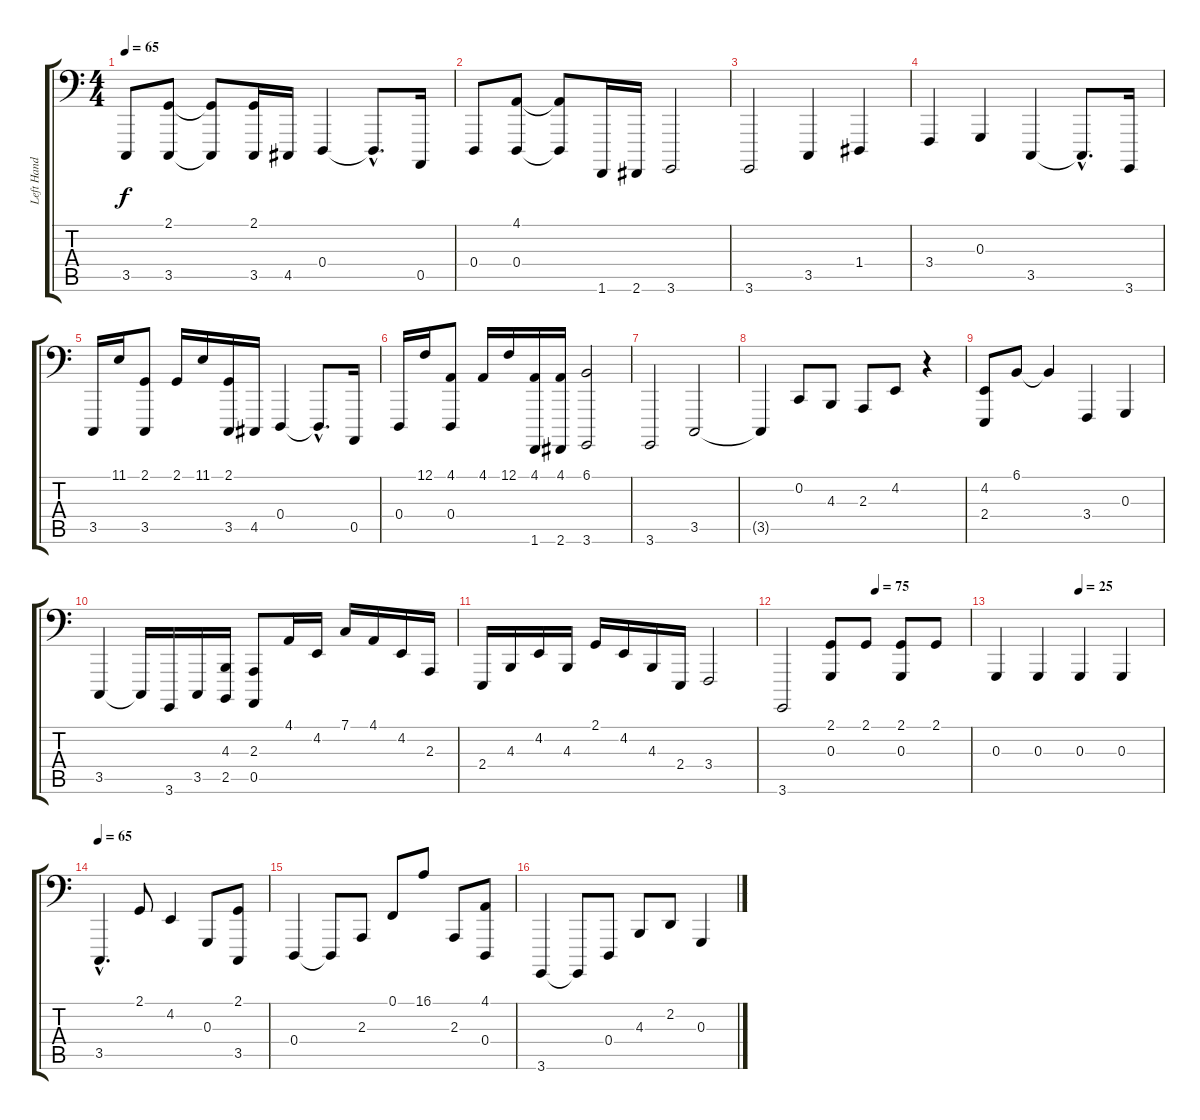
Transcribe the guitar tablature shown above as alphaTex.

\track ("Left Hand" "Left Hand") {instrument acousticgrandpiano}
\staff {score tabs}
\tuning (F2 C2 G1 D1 A0 E0) {hide}
\ts (4 4)
\tempo 65
\clef f4
\ks c
3.5.8{dy f} (2.1 3.5).8 (2.1{t} 3.5{t}).8 (2.1 3.5).16 4.5.16 0.4.4 0.4{hac t}.8{d} 0.5.16 |
0.4.8 (4.1 0.4).8 (4.1{t} 0.4{t}).8 1.6.16 2.6.16 3.6.2 |
3.6.2 3.5.4 1.4.4 |
3.4.4 0.3.4 3.5.4 3.5{hac t}.8{d} 3.6.16 |
3.5.16 11.1.16 (2.1 3.5).8 2.1.16 11.1.16 (2.1 3.5).16 4.5.16 0.4.4 0.4{hac t}.8{d} 0.5.16 |
0.4.16 12.1.16 (4.1 0.4).8 4.1.16 12.1.16 (4.1 1.6).16 (4.1 2.6).16 (6.1 3.6).2 |
3.6.2 3.5.2 |
3.5{t}.4 0.2.8 4.3.8 2.3.8 4.2.8 r.4 |
(4.2 2.4).8 6.1.8 6.1{t}.4 3.4.4 0.3.4 |
3.5.4 3.5{t}.16 3.6.16 3.5.16 (4.3 2.5).16 (2.3 0.5).8 4.1.16 4.2.16 7.1.16 4.1.16 4.2.16 2.3.16 |
2.4.16 4.3.16 4.2.16 4.3.16 2.1.16 4.2.16 4.3.16 2.4.16 3.4.2 |
\tempo (75 0.5)
3.6.2 (2.1 0.3).8 2.1.8 (2.1 0.3).8 2.1.8 |
\tempo (25 0.5)
0.3.4 0.3.4 0.3.4 0.3.4 |
\tempo 65
3.5{hac}.4{d} 2.1.8 4.2.4 0.3.8 (2.1 3.5).8 |
0.4.4 0.4{t}.8 2.3.8 0.1.8 16.1.8 2.3.8 (4.1 0.4).8 |
3.6.4 3.6{t}.8 0.4.8 4.3.8 2.2.8 0.3.4
